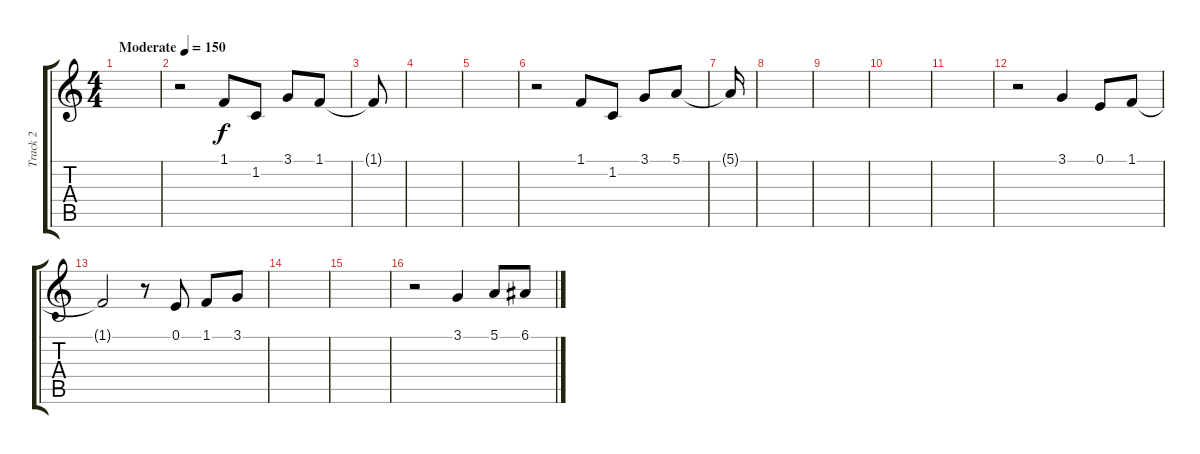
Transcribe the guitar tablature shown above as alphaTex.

\track ("Track 2" "Track 2") {instrument orchestralharp}
\staff {score tabs}
\tuning (E4 B3 G3 D3 A2 E2) {hide}
\ts (4 4)
\tempo (150 "Moderate")
\clef g2
\ks c
|
r.2 1.1.8 1.2.8 3.1.8 1.1.8 |
1.1{t}.8 |
|
|
r.2 1.1.8 1.2.8 3.1.8 5.1.8 |
5.1{t}.16 |
|
|
|
|
r.2 3.1.4 0.1.8 1.1.8 |
1.1{t}.2 r.8 0.1.8 1.1.8 3.1.8 |
|
|
r.2 3.1.4 5.1.8 6.1.8
